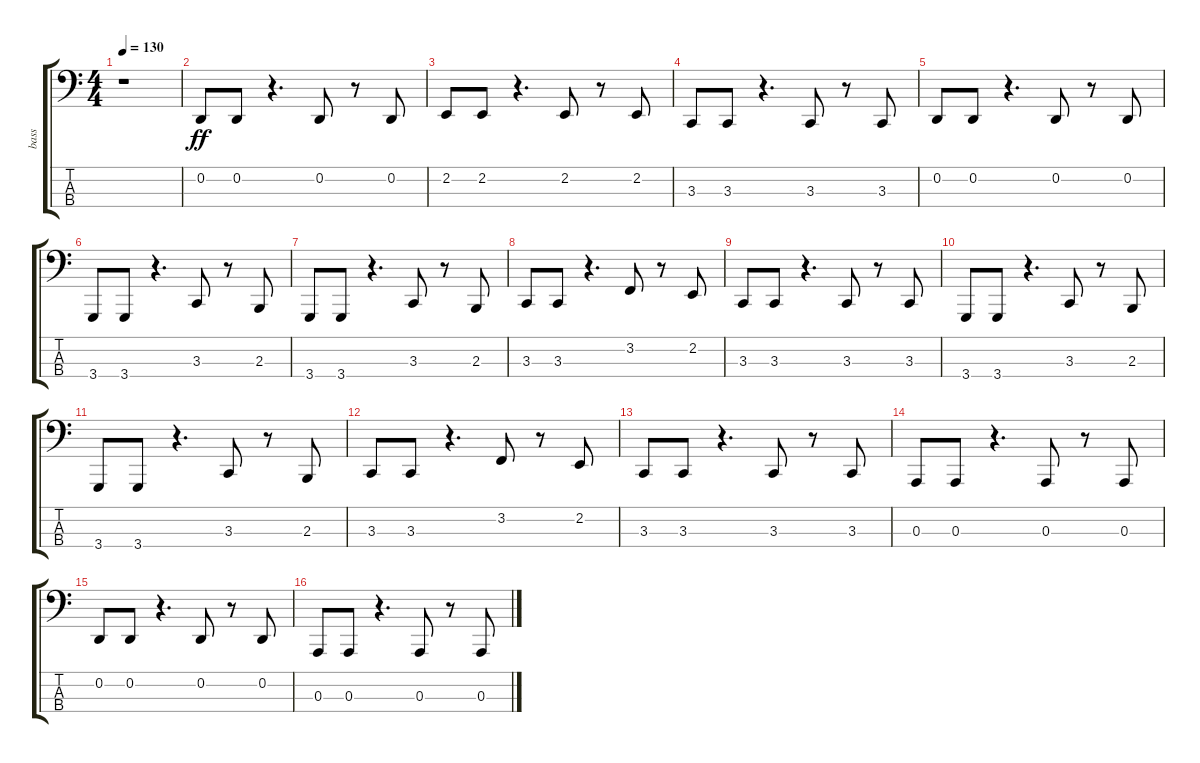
\track ("bass" "bass") {instrument synthbrass2}
\staff {score tabs}
\tuning (G2 D2 A1 E1) {hide}
\ts (4 4)
\tempo 130
\clef f4
\ks c
r.1{dy ff} |
0.2.8 0.2.8 r.4{d} 0.2.8 r.8 0.2.8 |
2.2.8 2.2.8 r.4{d} 2.2.8 r.8 2.2.8 |
3.3.8 3.3.8 r.4{d} 3.3.8 r.8 3.3.8 |
0.2.8 0.2.8 r.4{d} 0.2.8 r.8 0.2.8 |
3.4.8 3.4.8 r.4{d} 3.3.8 r.8 2.3.8 |
3.4.8 3.4.8 r.4{d} 3.3.8 r.8 2.3.8 |
3.3.8 3.3.8 r.4{d} 3.2.8 r.8 2.2.8 |
3.3.8 3.3.8 r.4{d} 3.3.8 r.8 3.3.8 |
3.4.8 3.4.8 r.4{d} 3.3.8 r.8 2.3.8 |
3.4.8 3.4.8 r.4{d} 3.3.8 r.8 2.3.8 |
3.3.8 3.3.8 r.4{d} 3.2.8 r.8 2.2.8 |
3.3.8 3.3.8 r.4{d} 3.3.8 r.8 3.3.8 |
0.3.8 0.3.8 r.4{d} 0.3.8 r.8 0.3.8 |
0.2.8 0.2.8 r.4{d} 0.2.8 r.8 0.2.8 |
0.3.8 0.3.8 r.4{d} 0.3.8 r.8 0.3.8
